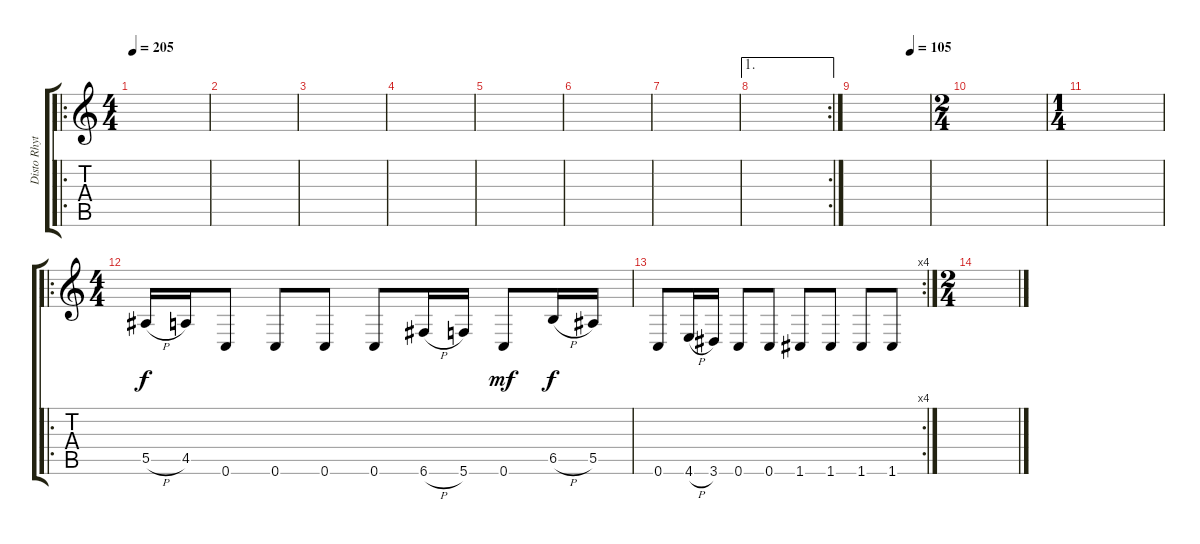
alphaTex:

\track ("Disto Rhytme" "Disto Rhyt") {instrument distortionguitar}
\staff {score tabs}
\tuning (C4 G3 Eb3 Bb2 F2 C2) {hide}
\ro
\ts (4 4)
\tempo 205
\clef g2
\ks c
|
|
|
|
|
|
|
\ae 1
\rc 2
|
\tempo (105 0.75)
|
\ts (2 4)
|
\ts (1 4)
|
\ro
\ts (4 4)
5.5{h}.16{dy f} 4.5.16 0.6.8 0.6.8 0.6.8 0.6.8 6.6{h}.16 5.6.16 0.6.8{dy mf} 6.5{h}.16{dy f} 5.5.16 |
\rc 4
0.6.8 4.6{h}.16 3.6.16 0.6.8 0.6.8 1.6.8 1.6.8 1.6.8 1.6.8 |
\ts (2 4)
